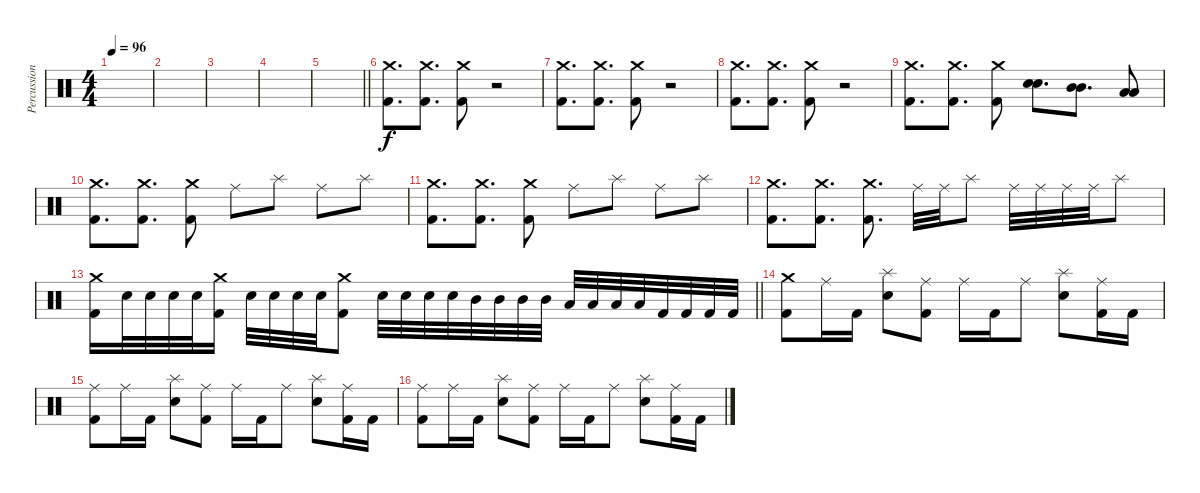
\track ("Percussion" "Percussion") {instrument percussion}
\staff {score}
\articulation defaults
\ts (4 4)
\tempo 96
\clef neutral
\ks c
|
|
|
|
\barLineRight lightlight
|
("Crash medium (hit)" "Kick (hit) 2").8{d} ("Crash medium (hit)" "Kick (hit) 2").8{d} ("Crash medium (hit)" "Kick (hit) 2").8 r.2 |
("Crash medium (hit)" "Kick (hit) 2").8{d} ("Crash medium (hit)" "Kick (hit) 2").8{d} ("Crash medium (hit)" "Kick (hit) 2").8 r.2 |
("Crash medium (hit)" "Kick (hit) 2").8{d} ("Crash medium (hit)" "Kick (hit) 2").8{d} ("Crash medium (hit)" "Kick (hit) 2").8 r.2 |
("Crash medium (hit)" "Kick (hit) 2").8{d} ("Crash medium (hit)" "Kick (hit) 2").8{d} ("Crash medium (hit)" "Kick (hit) 2").8 ("Electric Snare (hit)" "Electric Snare (hit)").8{d bd 120} ("Mid Tom (hit)" "Mid Tom (hit)").8{d bd 120} ("Low Tom (hit)" "Low Tom (hit)").8{bd 120} |
("Crash medium (hit)" "Kick (hit) 2").8{d} ("Crash medium (hit)" "Kick (hit) 2").8{d} ("Crash medium (hit)" "Kick (hit) 2").8 "Ride (middle)".8 "Splash (hit)".8 "Ride (middle)".8 "Splash (hit)".8 |
("Crash medium (hit)" "Kick (hit) 2").8{d} ("Crash medium (hit)" "Kick (hit) 2").8{d} ("Crash medium (hit)" "Kick (hit) 2").8 "Ride (middle)".8 "Splash (hit)".8 "Ride (middle)".8 "Splash (hit)".8 |
("Crash medium (hit)" "Kick (hit) 2").8{d} ("Crash medium (hit)" "Kick (hit) 2").8{d} ("Crash medium (hit)" "Kick (hit) 2").8{d} "Ride (middle)".32 "Ride (middle)".32 "Splash (hit)".8 "Ride (middle)".32 "Ride (middle)".32 "Ride (middle)".32 "Ride (middle)".32 "Splash (hit)".8 |
\barLineRight lightlight
("Crash medium (hit)" "Kick (hit) 2").16 "Electric Snare (hit)".32 "Electric Snare (hit)".32 "Electric Snare (hit)".32 "Electric Snare (hit)".32 ("Crash medium (hit)" "Kick (hit) 2").16 "Electric Snare (hit)".32 "Electric Snare (hit)".32 "Electric Snare (hit)".32 "Electric Snare (hit)".32 ("Crash medium (hit)" "Kick (hit) 2").8 "Electric Snare (hit)".32 "Electric Snare (hit)".32 "Electric Snare (hit)".32 "Electric Snare (hit)".32 "Mid Tom (hit)".32 "Mid Tom (hit)".32 "Mid Tom (hit)".32 "Mid Tom (hit)".32 "Low Tom (hit)".32 "Low Tom (hit)".32 "Low Tom (hit)".32 "Low Tom (hit)".32 "Kick (hit) 2".32 "Kick (hit) 2".32 "Kick (hit) 2".32 "Kick (hit) 2".32 |
("Crash medium (hit)" "Kick (hit) 2").8 "Ride (middle)".16 "Kick (hit) 2".16 ("Splash (hit)" "Electric Snare (hit)").8 ("Ride (middle)" "Kick (hit) 2").8 "Ride (middle)".16 "Kick (hit) 2".16 "Ride (middle)".8 ("Splash (hit)" "Electric Snare (hit)").8 ("Ride (middle)" "Kick (hit) 2").16 "Kick (hit) 2".16 |
("Ride (middle)" "Kick (hit) 2").8 "Ride (middle)".16 "Kick (hit) 2".16 ("Splash (hit)" "Electric Snare (hit)").8 ("Ride (middle)" "Kick (hit) 2").8 "Ride (middle)".16 "Kick (hit) 2".16 "Ride (middle)".8 ("Splash (hit)" "Electric Snare (hit)").8 ("Ride (middle)" "Kick (hit) 2").16 "Kick (hit) 2".16 |
("Ride (middle)" "Kick (hit) 2").8 "Ride (middle)".16 "Kick (hit) 2".16 ("Splash (hit)" "Electric Snare (hit)").8 ("Ride (middle)" "Kick (hit) 2").8 "Ride (middle)".16 "Kick (hit) 2".16 "Ride (middle)".8 ("Splash (hit)" "Electric Snare (hit)").8 ("Ride (middle)" "Kick (hit) 2").16 "Kick (hit) 2".16
